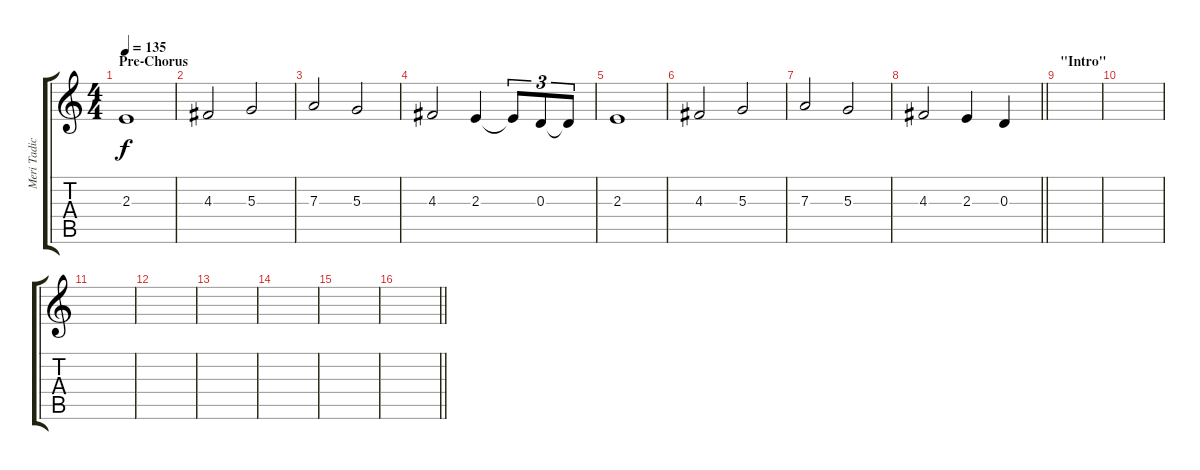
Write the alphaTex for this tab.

\track ("Meri Tadic" "Meri Tadic") {instrument violin}
\staff {score tabs}
\tuning (B4 Gb4 D4 A3 E3 B2) {hide}
\ts (4 4)
\section ("" "Pre-Chorus")
\tempo 135
\clef g2
\ks c
2.3.1{dy f} |
4.3.2 5.3.2 |
7.3.2 5.3.2 |
4.3.2 2.3.4 2.3{t}.8{tu (3 2)} 0.3.8{tu (3 2)} 0.3{t}.8{tu (3 2)} |
2.3.1 |
4.3.2 5.3.2 |
7.3.2 5.3.2 |
\barLineRight lightlight
4.3.2 2.3.4 0.3.4 |
\section ("" "\"Intro\"")
|
|
|
|
|
|
|
\barLineRight lightlight
